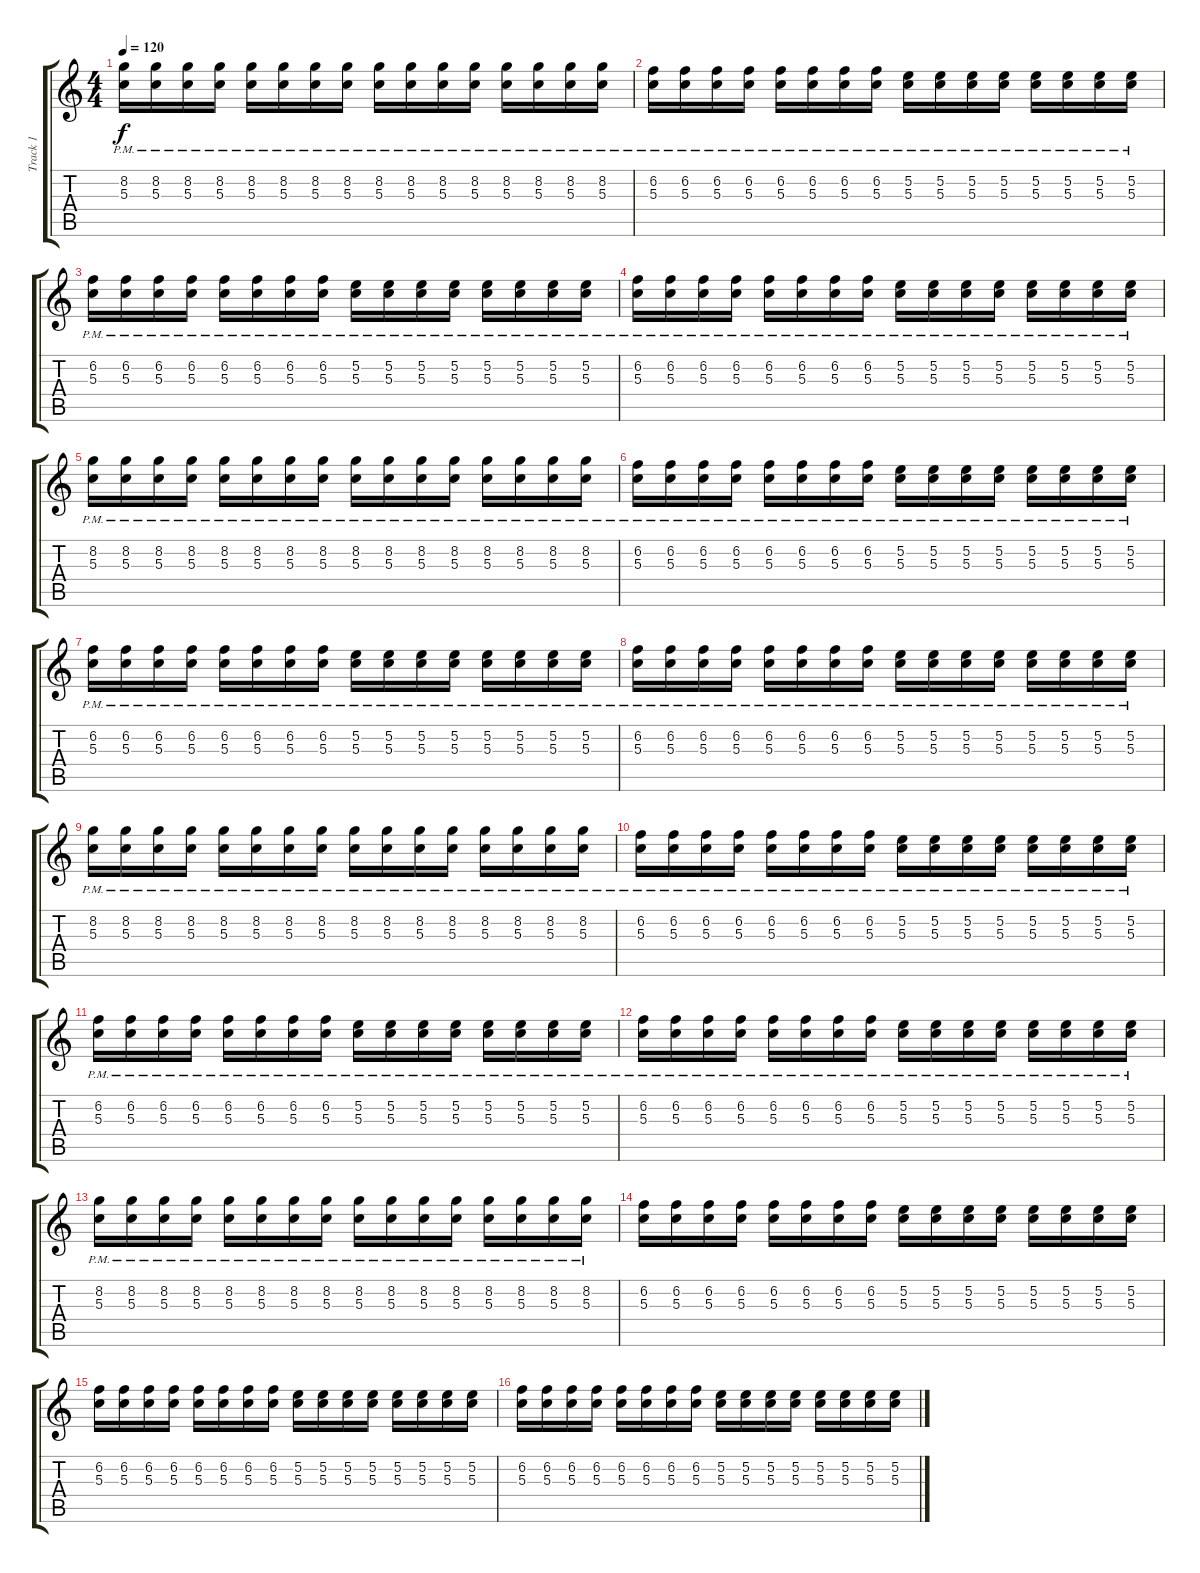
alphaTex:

\track ("Track 1" "Track 1") {instrument distortionguitar}
\staff {score tabs}
\tuning (E4 B3 G3 D3 A2 D2) {hide}
\ts (4 4)
\tempo 120
\clef g2
\ks c
(8.2{pm} 5.3{pm}).16{dy f} (8.2{pm} 5.3{pm}).16 (8.2{pm} 5.3{pm}).16 (8.2{pm} 5.3{pm}).16 (8.2{pm} 5.3{pm}).16 (8.2{pm} 5.3{pm}).16 (8.2{pm} 5.3{pm}).16 (8.2{pm} 5.3{pm}).16 (8.2{pm} 5.3{pm}).16 (8.2{pm} 5.3{pm}).16 (8.2{pm} 5.3{pm}).16 (8.2{pm} 5.3{pm}).16 (8.2{pm} 5.3{pm}).16 (8.2{pm} 5.3{pm}).16 (8.2{pm} 5.3{pm}).16 (8.2{pm} 5.3{pm}).16 |
(6.2{pm} 5.3{pm}).16 (6.2{pm} 5.3{pm}).16 (6.2{pm} 5.3{pm}).16 (6.2{pm} 5.3{pm}).16 (6.2{pm} 5.3{pm}).16 (6.2{pm} 5.3{pm}).16 (6.2{pm} 5.3{pm}).16 (6.2{pm} 5.3{pm}).16 (5.2{pm} 5.3{pm}).16 (5.2{pm} 5.3{pm}).16 (5.2{pm} 5.3{pm}).16 (5.2{pm} 5.3{pm}).16 (5.2{pm} 5.3{pm}).16 (5.2{pm} 5.3{pm}).16 (5.2{pm} 5.3{pm}).16 (5.2{pm} 5.3{pm}).16 |
(6.2{pm} 5.3{pm}).16 (6.2{pm} 5.3{pm}).16 (6.2{pm} 5.3{pm}).16 (6.2{pm} 5.3{pm}).16 (6.2{pm} 5.3{pm}).16 (6.2{pm} 5.3{pm}).16 (6.2{pm} 5.3{pm}).16 (6.2{pm} 5.3{pm}).16 (5.2{pm} 5.3{pm}).16 (5.2{pm} 5.3{pm}).16 (5.2{pm} 5.3{pm}).16 (5.2{pm} 5.3{pm}).16 (5.2{pm} 5.3{pm}).16 (5.2{pm} 5.3{pm}).16 (5.2{pm} 5.3{pm}).16 (5.2{pm} 5.3{pm}).16 |
(6.2{pm} 5.3{pm}).16 (6.2{pm} 5.3{pm}).16 (6.2{pm} 5.3{pm}).16 (6.2{pm} 5.3{pm}).16 (6.2{pm} 5.3{pm}).16 (6.2{pm} 5.3{pm}).16 (6.2{pm} 5.3{pm}).16 (6.2{pm} 5.3{pm}).16 (5.2{pm} 5.3{pm}).16 (5.2{pm} 5.3{pm}).16 (5.2{pm} 5.3{pm}).16 (5.2{pm} 5.3{pm}).16 (5.2{pm} 5.3{pm}).16 (5.2{pm} 5.3{pm}).16 (5.2{pm} 5.3{pm}).16 (5.2{pm} 5.3{pm}).16 |
(8.2{pm} 5.3{pm}).16 (8.2{pm} 5.3{pm}).16 (8.2{pm} 5.3{pm}).16 (8.2{pm} 5.3{pm}).16 (8.2{pm} 5.3{pm}).16 (8.2{pm} 5.3{pm}).16 (8.2{pm} 5.3{pm}).16 (8.2{pm} 5.3{pm}).16 (8.2{pm} 5.3{pm}).16 (8.2{pm} 5.3{pm}).16 (8.2{pm} 5.3{pm}).16 (8.2{pm} 5.3{pm}).16 (8.2{pm} 5.3{pm}).16 (8.2{pm} 5.3{pm}).16 (8.2{pm} 5.3{pm}).16 (8.2{pm} 5.3{pm}).16 |
(6.2{pm} 5.3{pm}).16 (6.2{pm} 5.3{pm}).16 (6.2{pm} 5.3{pm}).16 (6.2{pm} 5.3{pm}).16 (6.2{pm} 5.3{pm}).16 (6.2{pm} 5.3{pm}).16 (6.2{pm} 5.3{pm}).16 (6.2{pm} 5.3{pm}).16 (5.2{pm} 5.3{pm}).16 (5.2{pm} 5.3{pm}).16 (5.2{pm} 5.3{pm}).16 (5.2{pm} 5.3{pm}).16 (5.2{pm} 5.3{pm}).16 (5.2{pm} 5.3{pm}).16 (5.2{pm} 5.3{pm}).16 (5.2{pm} 5.3{pm}).16 |
(6.2{pm} 5.3{pm}).16 (6.2{pm} 5.3{pm}).16 (6.2{pm} 5.3{pm}).16 (6.2{pm} 5.3{pm}).16 (6.2{pm} 5.3{pm}).16 (6.2{pm} 5.3{pm}).16 (6.2{pm} 5.3{pm}).16 (6.2{pm} 5.3{pm}).16 (5.2{pm} 5.3{pm}).16 (5.2{pm} 5.3{pm}).16 (5.2{pm} 5.3{pm}).16 (5.2{pm} 5.3{pm}).16 (5.2{pm} 5.3{pm}).16 (5.2{pm} 5.3{pm}).16 (5.2{pm} 5.3{pm}).16 (5.2{pm} 5.3{pm}).16 |
(6.2{pm} 5.3{pm}).16 (6.2{pm} 5.3{pm}).16 (6.2{pm} 5.3{pm}).16 (6.2{pm} 5.3{pm}).16 (6.2{pm} 5.3{pm}).16 (6.2{pm} 5.3{pm}).16 (6.2{pm} 5.3{pm}).16 (6.2{pm} 5.3{pm}).16 (5.2{pm} 5.3{pm}).16 (5.2{pm} 5.3{pm}).16 (5.2{pm} 5.3{pm}).16 (5.2{pm} 5.3{pm}).16 (5.2{pm} 5.3{pm}).16 (5.2{pm} 5.3{pm}).16 (5.2{pm} 5.3{pm}).16 (5.2{pm} 5.3{pm}).16 |
(8.2{pm} 5.3{pm}).16 (8.2{pm} 5.3{pm}).16 (8.2{pm} 5.3{pm}).16 (8.2{pm} 5.3{pm}).16 (8.2{pm} 5.3{pm}).16 (8.2{pm} 5.3{pm}).16 (8.2{pm} 5.3{pm}).16 (8.2{pm} 5.3{pm}).16 (8.2{pm} 5.3{pm}).16 (8.2{pm} 5.3{pm}).16 (8.2{pm} 5.3{pm}).16 (8.2{pm} 5.3{pm}).16 (8.2{pm} 5.3{pm}).16 (8.2{pm} 5.3{pm}).16 (8.2{pm} 5.3{pm}).16 (8.2{pm} 5.3{pm}).16 |
(6.2{pm} 5.3{pm}).16 (6.2{pm} 5.3{pm}).16 (6.2{pm} 5.3{pm}).16 (6.2{pm} 5.3{pm}).16 (6.2{pm} 5.3{pm}).16 (6.2{pm} 5.3{pm}).16 (6.2{pm} 5.3{pm}).16 (6.2{pm} 5.3{pm}).16 (5.2{pm} 5.3{pm}).16 (5.2{pm} 5.3{pm}).16 (5.2{pm} 5.3{pm}).16 (5.2{pm} 5.3{pm}).16 (5.2{pm} 5.3{pm}).16 (5.2{pm} 5.3{pm}).16 (5.2{pm} 5.3{pm}).16 (5.2{pm} 5.3{pm}).16 |
(6.2{pm} 5.3{pm}).16 (6.2{pm} 5.3{pm}).16 (6.2{pm} 5.3{pm}).16 (6.2{pm} 5.3{pm}).16 (6.2{pm} 5.3{pm}).16 (6.2{pm} 5.3{pm}).16 (6.2{pm} 5.3{pm}).16 (6.2{pm} 5.3{pm}).16 (5.2{pm} 5.3{pm}).16 (5.2{pm} 5.3{pm}).16 (5.2{pm} 5.3{pm}).16 (5.2{pm} 5.3{pm}).16 (5.2{pm} 5.3{pm}).16 (5.2{pm} 5.3{pm}).16 (5.2{pm} 5.3{pm}).16 (5.2{pm} 5.3{pm}).16 |
(6.2{pm} 5.3{pm}).16 (6.2{pm} 5.3{pm}).16 (6.2{pm} 5.3{pm}).16 (6.2{pm} 5.3{pm}).16 (6.2{pm} 5.3{pm}).16 (6.2{pm} 5.3{pm}).16 (6.2{pm} 5.3{pm}).16 (6.2{pm} 5.3{pm}).16 (5.2{pm} 5.3{pm}).16 (5.2{pm} 5.3{pm}).16 (5.2{pm} 5.3{pm}).16 (5.2{pm} 5.3{pm}).16 (5.2{pm} 5.3{pm}).16 (5.2{pm} 5.3{pm}).16 (5.2{pm} 5.3{pm}).16 (5.2{pm} 5.3{pm}).16 |
(8.2{pm} 5.3{pm}).16 (8.2{pm} 5.3{pm}).16 (8.2{pm} 5.3{pm}).16 (8.2{pm} 5.3{pm}).16 (8.2{pm} 5.3{pm}).16 (8.2{pm} 5.3{pm}).16 (8.2{pm} 5.3{pm}).16 (8.2{pm} 5.3{pm}).16 (8.2{pm} 5.3{pm}).16 (8.2{pm} 5.3{pm}).16 (8.2{pm} 5.3{pm}).16 (8.2{pm} 5.3{pm}).16 (8.2{pm} 5.3{pm}).16 (8.2{pm} 5.3{pm}).16 (8.2{pm} 5.3{pm}).16 (8.2{pm} 5.3{pm}).16 |
(6.2 5.3).16 (6.2 5.3).16 (6.2 5.3).16 (6.2 5.3).16 (6.2 5.3).16 (6.2 5.3).16 (6.2 5.3).16 (6.2 5.3).16 (5.2 5.3).16 (5.2 5.3).16 (5.2 5.3).16 (5.2 5.3).16 (5.2 5.3).16 (5.2 5.3).16 (5.2 5.3).16 (5.2 5.3).16 |
(6.2 5.3).16 (6.2 5.3).16 (6.2 5.3).16 (6.2 5.3).16 (6.2 5.3).16 (6.2 5.3).16 (6.2 5.3).16 (6.2 5.3).16 (5.2 5.3).16 (5.2 5.3).16 (5.2 5.3).16 (5.2 5.3).16 (5.2 5.3).16 (5.2 5.3).16 (5.2 5.3).16 (5.2 5.3).16 |
(6.2 5.3).16 (6.2 5.3).16 (6.2 5.3).16 (6.2 5.3).16 (6.2 5.3).16 (6.2 5.3).16 (6.2 5.3).16 (6.2 5.3).16 (5.2 5.3).16 (5.2 5.3).16 (5.2 5.3).16 (5.2 5.3).16 (5.2 5.3).16 (5.2 5.3).16 (5.2 5.3).16 (5.2 5.3).16
